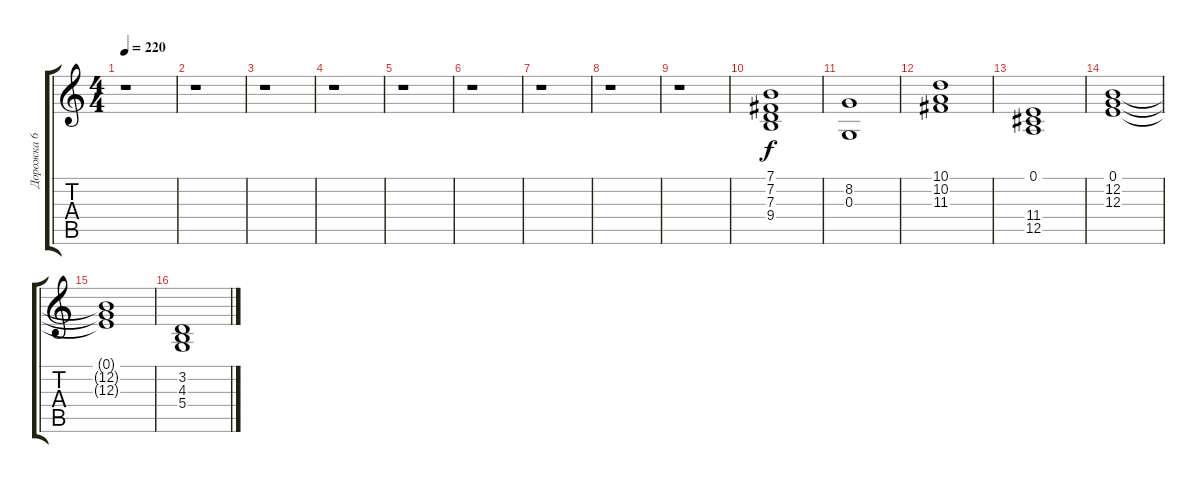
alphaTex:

\track ("Дорожка 6" "Дорожка 6") {instrument stringensemble1}
\staff {score tabs}
\tuning (E4 B3 G3 D3 A2 E2) {hide}
\ts (4 4)
\tempo 220
\clef g2
\ks c
r.1{dy f} |
r.1 |
r.1 |
r.1 |
r.1 |
r.1 |
r.1 |
r.1 |
r.1 |
(7.1 7.2 7.3 9.4).1 |
(8.2 0.3).1 |
(10.1 10.2 11.3).1 |
(0.1 11.4 12.5).1 |
(0.1 12.2 12.3).1 |
(0.1{t} 12.2{t} 12.3{t}).1 |
(3.2 4.3 5.4).1
